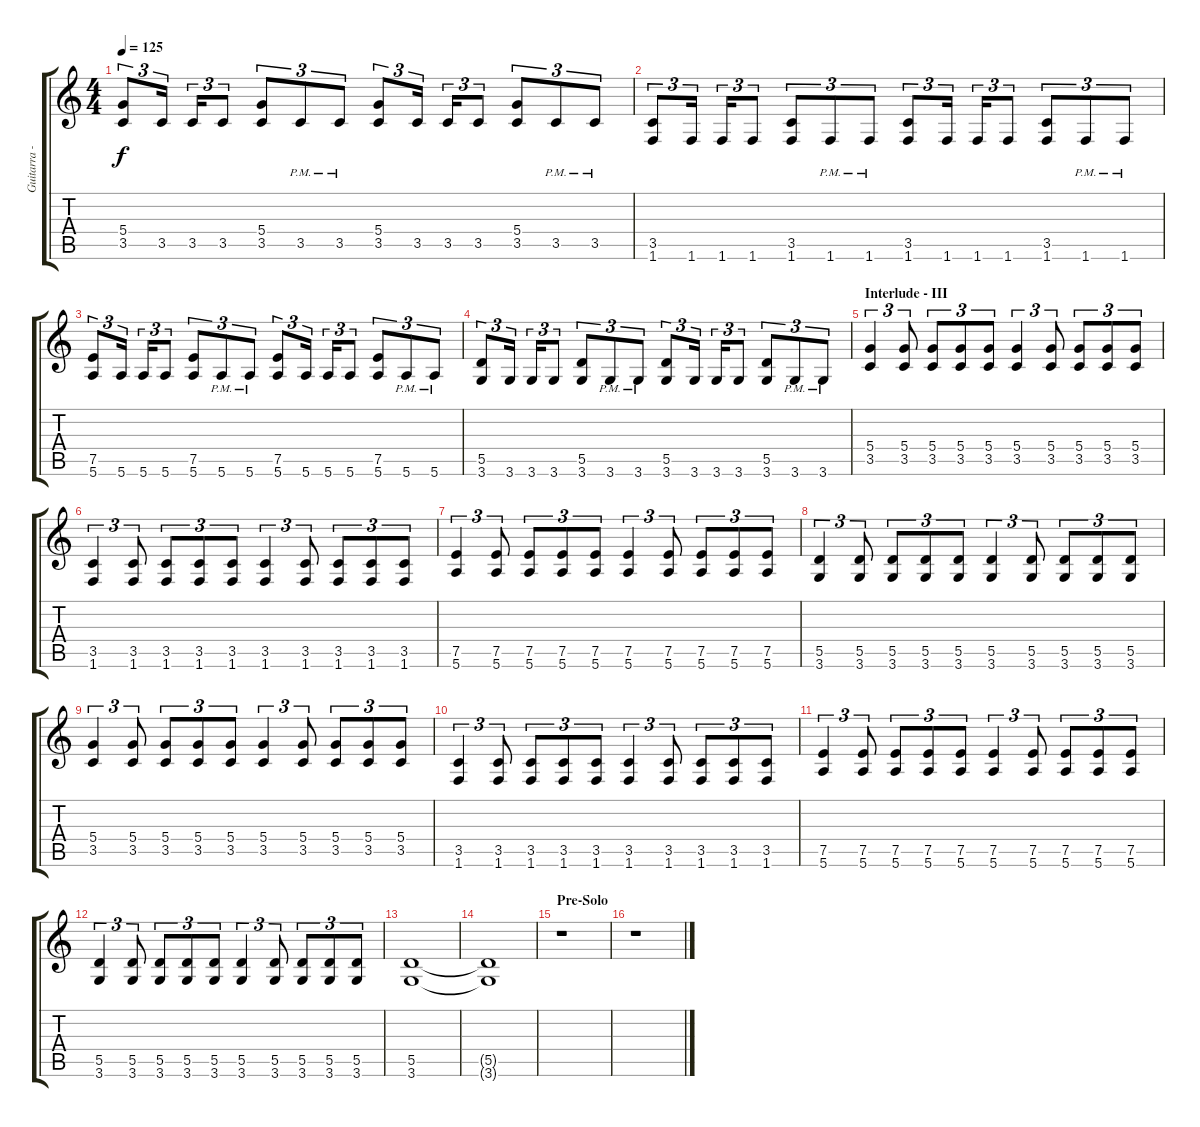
\track ("Guitarra - Guitar" "Guitarra -") {instrument distortionguitar}
\staff {score tabs}
\tuning (E4 B3 G3 D3 A2 E2) {hide}
\ts (4 4)
\tempo 125
\clef g2
\ks c
(5.4 3.5).8{tu (3 2) dy f} 3.5.16{tu (3 2)} 3.5.16{tu (3 2)} 3.5.8{tu (3 2)} (5.4 3.5).8{tu (3 2)} 3.5{pm}.8{tu (3 2)} 3.5{pm}.8{tu (3 2)} (5.4 3.5).8{tu (3 2)} 3.5.16{tu (3 2)} 3.5.16{tu (3 2)} 3.5.8{tu (3 2)} (5.4 3.5).8{tu (3 2)} 3.5{pm}.8{tu (3 2)} 3.5{pm}.8{tu (3 2)} |
(3.5 1.6).8{tu (3 2)} 1.6.16{tu (3 2)} 1.6.16{tu (3 2)} 1.6.8{tu (3 2)} (3.5 1.6).8{tu (3 2)} 1.6{pm}.8{tu (3 2)} 1.6{pm}.8{tu (3 2)} (3.5 1.6).8{tu (3 2)} 1.6.16{tu (3 2)} 1.6.16{tu (3 2)} 1.6.8{tu (3 2)} (3.5 1.6).8{tu (3 2)} 1.6{pm}.8{tu (3 2)} 1.6{pm}.8{tu (3 2)} |
(7.5 5.6).8{tu (3 2)} 5.6.16{tu (3 2)} 5.6.16{tu (3 2)} 5.6.8{tu (3 2)} (7.5 5.6).8{tu (3 2)} 5.6{pm}.8{tu (3 2)} 5.6{pm}.8{tu (3 2)} (7.5 5.6).8{tu (3 2)} 5.6.16{tu (3 2)} 5.6.16{tu (3 2)} 5.6.8{tu (3 2)} (7.5 5.6).8{tu (3 2)} 5.6{pm}.8{tu (3 2)} 5.6{pm}.8{tu (3 2)} |
(5.5 3.6).8{tu (3 2)} 3.6.16{tu (3 2)} 3.6.16{tu (3 2)} 3.6.8{tu (3 2)} (5.5 3.6).8{tu (3 2)} 3.6{pm}.8{tu (3 2)} 3.6{pm}.8{tu (3 2)} (5.5 3.6).8{tu (3 2)} 3.6.16{tu (3 2)} 3.6.16{tu (3 2)} 3.6.8{tu (3 2)} (5.5 3.6).8{tu (3 2)} 3.6{pm}.8{tu (3 2)} 3.6{pm}.8{tu (3 2)} |
\section ("" "Interlude - III")
(5.4 3.5).4{tu (3 2)} (5.4 3.5).8{tu (3 2)} (5.4 3.5).8{tu (3 2)} (5.4 3.5).8{tu (3 2)} (5.4 3.5).8{tu (3 2)} (5.4 3.5).4{tu (3 2)} (5.4 3.5).8{tu (3 2)} (5.4 3.5).8{tu (3 2)} (5.4 3.5).8{tu (3 2)} (5.4 3.5).8{tu (3 2)} |
(3.5 1.6).4{tu (3 2)} (3.5 1.6).8{tu (3 2)} (3.5 1.6).8{tu (3 2)} (3.5 1.6).8{tu (3 2)} (3.5 1.6).8{tu (3 2)} (3.5 1.6).4{tu (3 2)} (3.5 1.6).8{tu (3 2)} (3.5 1.6).8{tu (3 2)} (3.5 1.6).8{tu (3 2)} (3.5 1.6).8{tu (3 2)} |
(7.5 5.6).4{tu (3 2)} (7.5 5.6).8{tu (3 2)} (7.5 5.6).8{tu (3 2)} (7.5 5.6).8{tu (3 2)} (7.5 5.6).8{tu (3 2)} (7.5 5.6).4{tu (3 2)} (7.5 5.6).8{tu (3 2)} (7.5 5.6).8{tu (3 2)} (7.5 5.6).8{tu (3 2)} (7.5 5.6).8{tu (3 2)} |
(5.5 3.6).4{tu (3 2)} (5.5 3.6).8{tu (3 2)} (5.5 3.6).8{tu (3 2)} (5.5 3.6).8{tu (3 2)} (5.5 3.6).8{tu (3 2)} (5.5 3.6).4{tu (3 2)} (5.5 3.6).8{tu (3 2)} (5.5 3.6).8{tu (3 2)} (5.5 3.6).8{tu (3 2)} (5.5 3.6).8{tu (3 2)} |
(5.4 3.5).4{tu (3 2)} (5.4 3.5).8{tu (3 2)} (5.4 3.5).8{tu (3 2)} (5.4 3.5).8{tu (3 2)} (5.4 3.5).8{tu (3 2)} (5.4 3.5).4{tu (3 2)} (5.4 3.5).8{tu (3 2)} (5.4 3.5).8{tu (3 2)} (5.4 3.5).8{tu (3 2)} (5.4 3.5).8{tu (3 2)} |
(3.5 1.6).4{tu (3 2)} (3.5 1.6).8{tu (3 2)} (3.5 1.6).8{tu (3 2)} (3.5 1.6).8{tu (3 2)} (3.5 1.6).8{tu (3 2)} (3.5 1.6).4{tu (3 2)} (3.5 1.6).8{tu (3 2)} (3.5 1.6).8{tu (3 2)} (3.5 1.6).8{tu (3 2)} (3.5 1.6).8{tu (3 2)} |
(7.5 5.6).4{tu (3 2)} (7.5 5.6).8{tu (3 2)} (7.5 5.6).8{tu (3 2)} (7.5 5.6).8{tu (3 2)} (7.5 5.6).8{tu (3 2)} (7.5 5.6).4{tu (3 2)} (7.5 5.6).8{tu (3 2)} (7.5 5.6).8{tu (3 2)} (7.5 5.6).8{tu (3 2)} (7.5 5.6).8{tu (3 2)} |
(5.5 3.6).4{tu (3 2)} (5.5 3.6).8{tu (3 2)} (5.5 3.6).8{tu (3 2)} (5.5 3.6).8{tu (3 2)} (5.5 3.6).8{tu (3 2)} (5.5 3.6).4{tu (3 2)} (5.5 3.6).8{tu (3 2)} (5.5 3.6).8{tu (3 2)} (5.5 3.6).8{tu (3 2)} (5.5 3.6).8{tu (3 2)} |
(5.5 3.6).1 |
(5.5{t} 3.6{t}).1 |
\section ("" "Pre-Solo")
r.1 |
r.1
